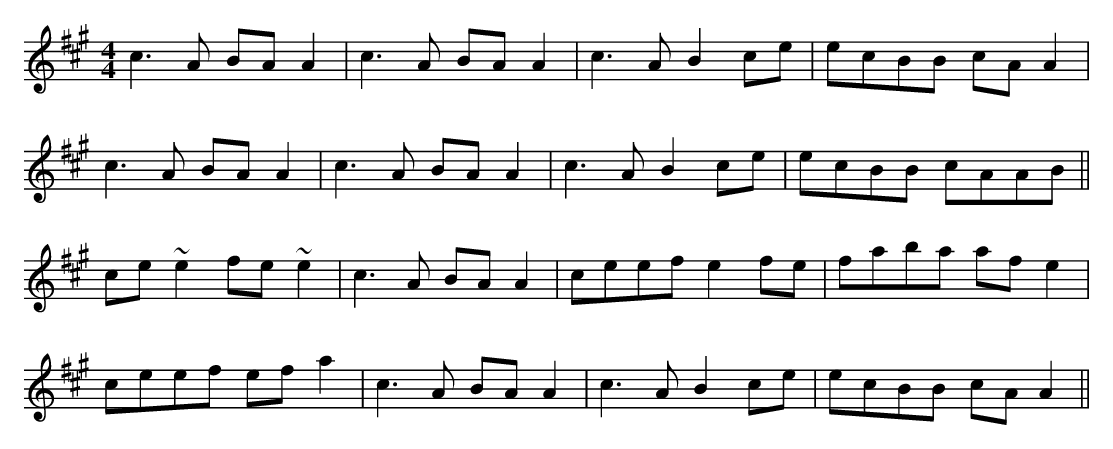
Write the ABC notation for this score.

X:1
M:4/4
K:A
c3A BAA2|c3A BAA2|c3A B2 ce|ecBB cAA2|
c3A BAA2|c3A BAA2|c3A B2 ce|ecBB cAAB||
ce~e2 fe~e2|c3A BAA2|ceef e2fe|faba afe2|
ceef efa2|c3A BAA2|c3A B2 ce|ecBB cAA2||
